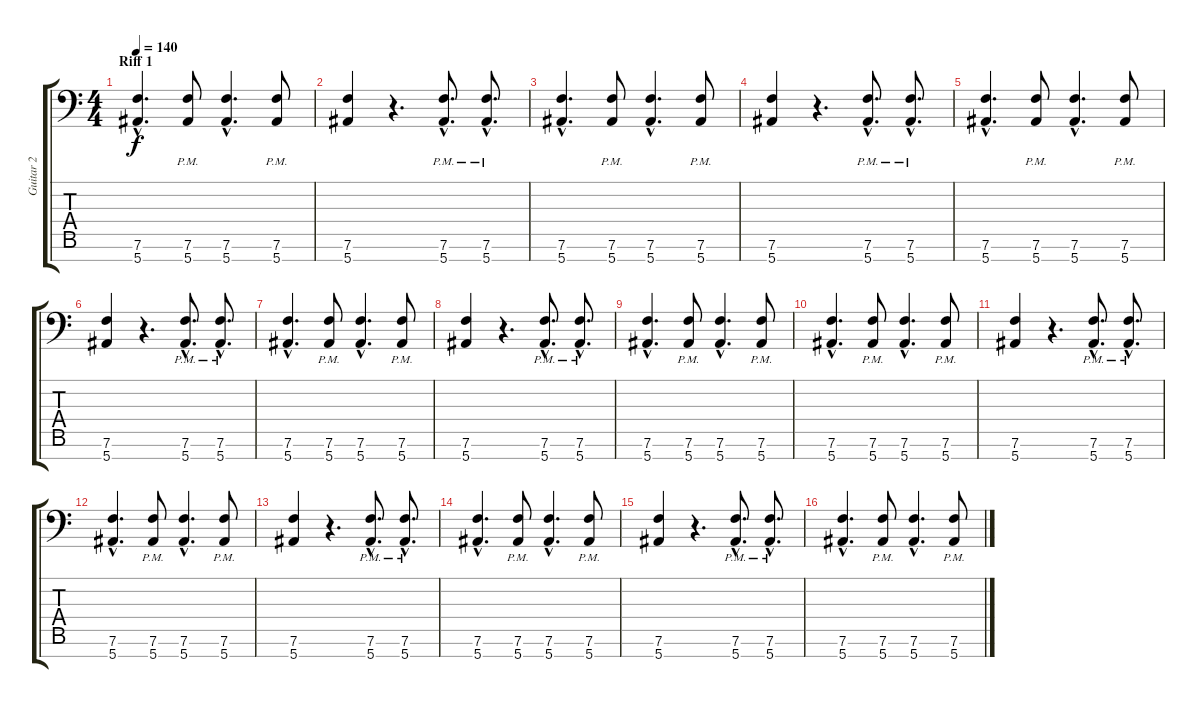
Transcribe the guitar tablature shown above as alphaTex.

\track ("Guitar 2" "Guitar 2") {instrument distortionguitar}
\staff {score tabs}
\tuning (Bb3 Gb3 Db3 Ab2 Eb2 Bb1 F1) {hide}
\ts (4 4)
\section ("" "Riff 1")
\tempo 140
\clef f4
\ks c
(7.6{hac} 5.7{hac}).4{d dy f instrument distortionguitar} (7.6{pm} 5.7{pm}).8 (7.6{hac} 5.7{hac}).4{d} (7.6{pm} 5.7{pm}).8 |
(7.6 5.7).4 r.4{d} (7.6{hac pm} 5.7{hac pm}).8{d} (7.6{hac pm} 5.7{hac pm}).8{d} |
(7.6{hac} 5.7{hac}).4{d} (7.6{pm} 5.7{pm}).8 (7.6{hac} 5.7{hac}).4{d} (7.6{pm} 5.7{pm}).8 |
(7.6 5.7).4 r.4{d} (7.6{hac pm} 5.7{hac pm}).8{d} (7.6{hac pm} 5.7{hac pm}).8{d} |
(7.6{hac} 5.7{hac}).4{d} (7.6{pm} 5.7{pm}).8 (7.6{hac} 5.7{hac}).4{d} (7.6{pm} 5.7{pm}).8 |
(7.6 5.7).4 r.4{d} (7.6{hac pm} 5.7{hac pm}).8{d} (7.6{hac pm} 5.7{hac pm}).8{d} |
(7.6{hac} 5.7{hac}).4{d} (7.6{pm} 5.7{pm}).8 (7.6{hac} 5.7{hac}).4{d} (7.6{pm} 5.7{pm}).8 |
(7.6 5.7).4 r.4{d} (7.6{hac pm} 5.7{hac pm}).8{d} (7.6{hac pm} 5.7{hac pm}).8{d} |
(7.6{hac} 5.7{hac}).4{d} (7.6{pm} 5.7{pm}).8 (7.6{hac} 5.7{hac}).4{d} (7.6{pm} 5.7{pm}).8 |
(7.6{hac} 5.7{hac}).4{d} (7.6{pm} 5.7{pm}).8 (7.6{hac} 5.7{hac}).4{d} (7.6{pm} 5.7{pm}).8 |
(7.6 5.7).4 r.4{d} (7.6{hac pm} 5.7{hac pm}).8{d} (7.6{hac pm} 5.7{hac pm}).8{d} |
(7.6{hac} 5.7{hac}).4{d} (7.6{pm} 5.7{pm}).8 (7.6{hac} 5.7{hac}).4{d} (7.6{pm} 5.7{pm}).8 |
(7.6 5.7).4 r.4{d} (7.6{hac pm} 5.7{hac pm}).8{d} (7.6{hac pm} 5.7{hac pm}).8{d} |
(7.6{hac} 5.7{hac}).4{d} (7.6{pm} 5.7{pm}).8 (7.6{hac} 5.7{hac}).4{d} (7.6{pm} 5.7{pm}).8 |
(7.6 5.7).4 r.4{d} (7.6{hac pm} 5.7{hac pm}).8{d} (7.6{hac pm} 5.7{hac pm}).8{d} |
(7.6{hac} 5.7{hac}).4{d} (7.6{pm} 5.7{pm}).8 (7.6{hac} 5.7{hac}).4{d} (7.6{pm} 5.7{pm}).8
